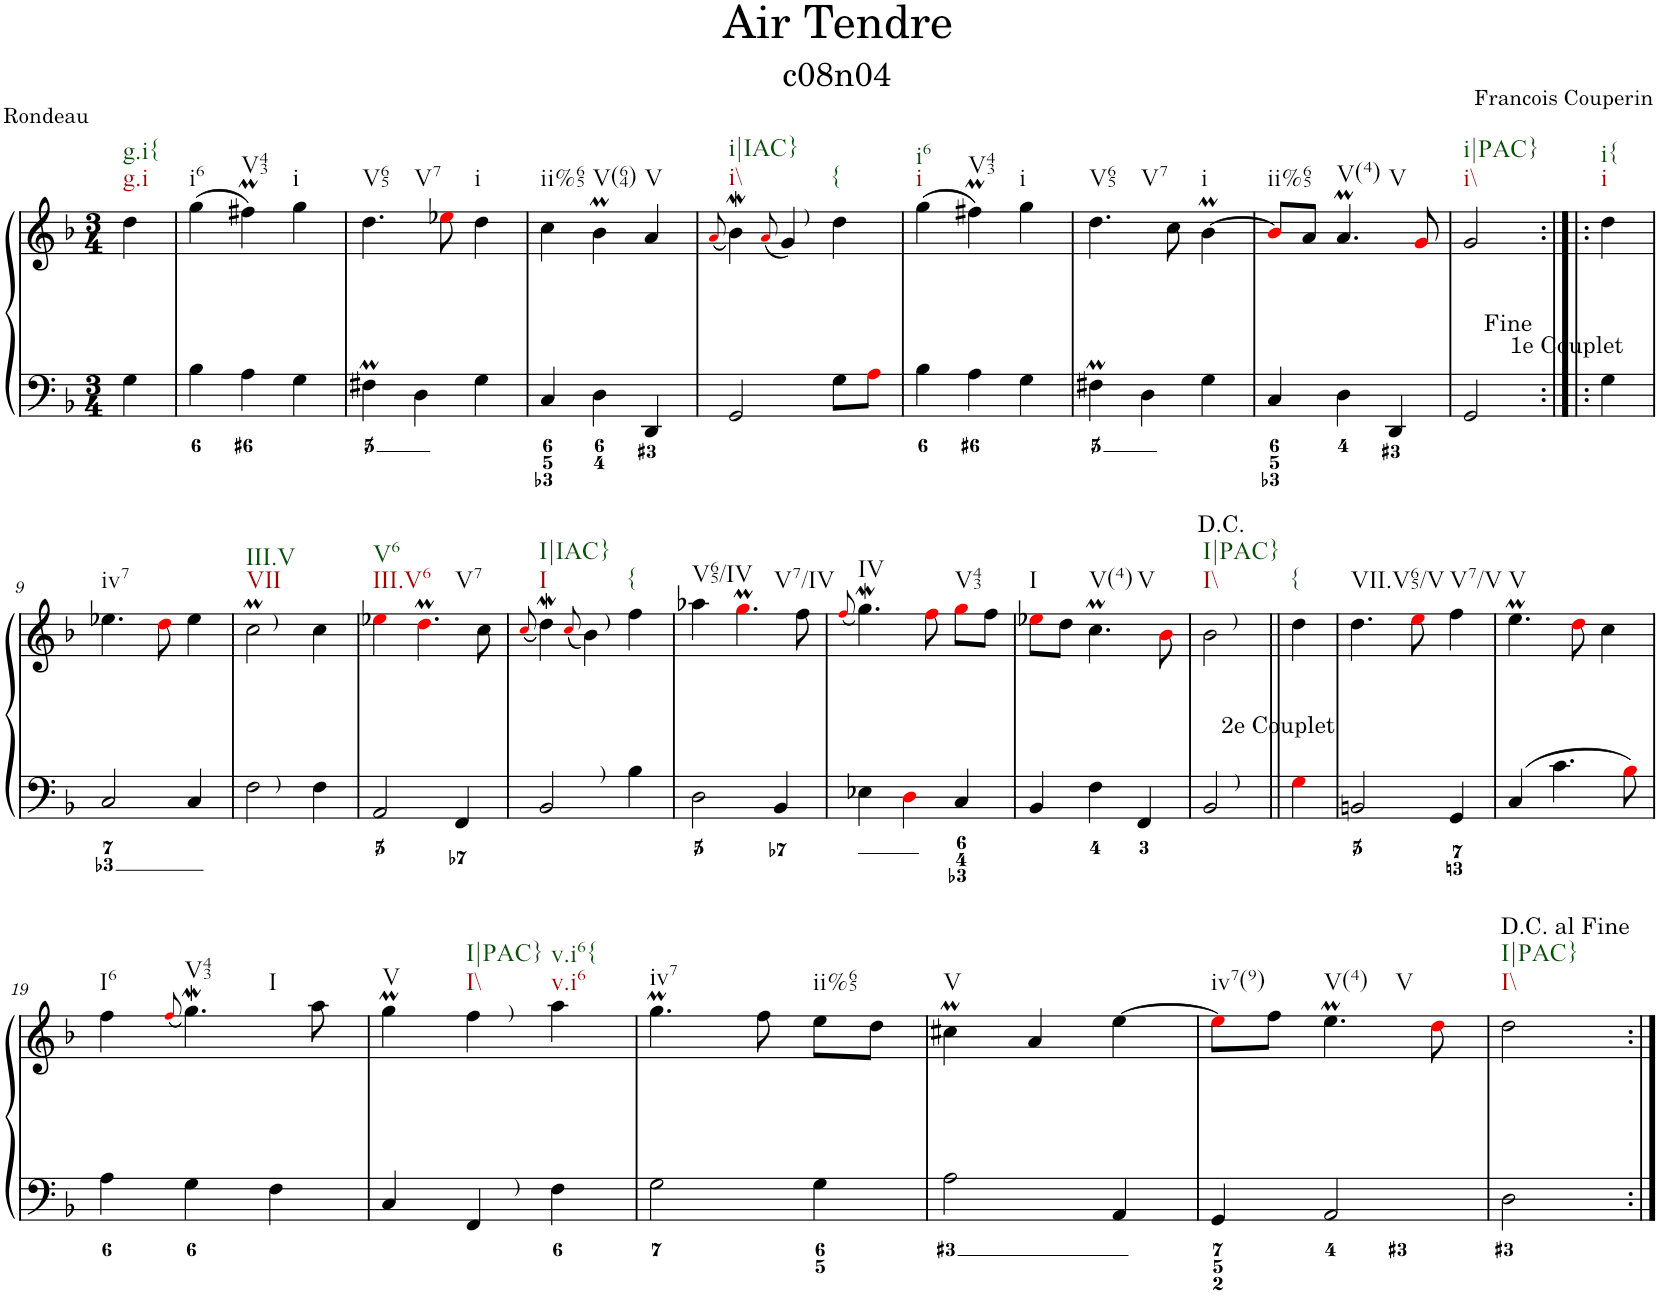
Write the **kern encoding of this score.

**kern	**kern
*part1	*part1
*staff2	*staff1
*I"Piano	*
*I'Pno.	*
*clefF4	*clefG2
*k[b-]	*k[b-]
*M3/4	*M3/4
=	=
!	!LO:TX:a:t=Rondeau
!	!LO:TX:b:t=g.i
!	!LO:TX:b:t=g.i{
4G\	4dd\
=1	=1
!	!LO:TX:b:t=i6
4B-\	(4gg\
!	!LO:TX:b:t=V43
4A\	4ff#Xm\)
!	!LO:TX:b:t=i
4G\	4gg\
=2	=2
!	!LO:TX:b:t=V65
!	!LO:TX:b:t=V7
4F#Xm\	4.dd\
4D\	.
.	8ee-Xi\
!	!LO:TX:b:t=i
4G\	4dd\
=3	=3
!	!LO:TX:b:t=ii%65
4C/	4cc\
!	!LO:TX:b:t=V(64)
4D\	4b-M\
!	!LO:TX:b:t=V
4DD/	4a/
=4	=4
.	(8qai/
!	!LO:TX:b:t=i\\
!	!LO:TX:b:t=i|IAC}
2GG/	4b-w\)
.	(8qai/
!	!LO:TX:a:t=)
.	4g/)
!	!LO:TX:b:t={
8G\L	4dd\
8Ai\J	.
=5	=5
!	!LO:TX:b:t=i
!	!LO:TX:b:t=i6
4B-\	(4gg\
!	!LO:TX:b:t=V43
4A\	4ff#Xm\)
!	!LO:TX:b:t=i
4G\	4gg\
=6	=6
!	!LO:TX:b:t=V65
!	!LO:TX:b:t=V7
4F#Xm\	4.dd\
4D\	.
.	8cc\
!	!LO:TX:b:t=i
4G\	[4b-M\
=7	=7
!	!LO:TX:b:t=ii%65
4C/	8b-i/L]
.	8a/J
!	!LO:TX:b:t=V(4)
!	!LO:TX:b:t=V
4D\	4.am/
4DD/	.
.	8gi/
=8	=8
!	!LO:TX:b:t=i\\
!	!LO:TX:b:t=i|PAC}
2GG/	2g/
=8X1:|!|:	=8X1:|!|:
!	!LO:TX:b:t=i
!	!LO:TX:b:t=i{
4G\	4dd\
!!LO:LB:g=z
=9	=9
!	!LO:TX:b:t=iv7
2C/	4.ee-X\
.	8ddi\
4C/	4ee-\
=10	=10
!	!LO:TX:a:t=)
!	!LO:TX:b:t=VII
!	!LO:TX:b:t=III.V
!LO:TX:a:t=)	!
2F\	2ccM\
4F\	4cc\
=11	=11
!	!LO:TX:b:t=III.V6
!	!LO:TX:b:t=V6
2AA/	4ee-Xi\
!	!LO:TX:b:t=V7
.	4.ddMi\
4FF/	.
.	8cc\
=12	=12
.	(8qcci/
!	!LO:TX:b:t=I
!	!LO:TX:b:t=I|IAC}
!LO:TX:a:t=)	!
2BB-/	4ddW\)
.	(8qcci/
!	!LO:TX:a:t=)
.	4b-\)
!	!LO:TX:b:t={
4B-\	4ff\
=13	=13
!	!LO:TX:b:t=V65/IV
2D\	4aa-X\
!	!LO:TX:b:t=V7/IV
.	4.ggMi\
4BB-/	.
.	8ff\
=14	=14
.	(8qffi/
!	!LO:TX:b:t=IV
4E-X\	4.ggW\)
4Di\	.
.	8ffi\
!	!LO:TX:b:t=V43
4C/	8ggi\L
.	8ff\J
=15	=15
!	!LO:TX:b:t=I
4BB-/	8ee-Xi\L
.	8dd\J
!	!LO:TX:b:t=V(4)
!	!LO:TX:b:t=V
4F\	4.ccM\
4FF/	.
.	8b-i\
=16	=16
!	!LO:TX:a:t=)
!	!LO:TX:b:t=I\\
!	!LO:TX:b:t=I|PAC}
!LO:TX:a:t=)	!
2BB-/	2b-\
=16X2||	=16X2||
!	!LO:TX:b:t={
4Gi\	4dd\
=17	=17
!	!LO:TX:b:t=VII.V65/V
2BBn/	4.dd\
.	8eei\
!	!LO:TX:b:t=V7/V
4GG/	4ff\
=18	=18
!	!LO:TX:b:t=V
4C/	4.eem\
4.c\	.
.	8ddi\
.	4cc\
8B-i\	.
!!LO:LB:g=z
=19	=19
!	!LO:TX:b:t=I6
4A\	4ff\
.	(8qffi/
!	!LO:TX:b:t=V43
!	!LO:TX:b:t=I
4G\	4.ggW\)
4F\	.
.	8aa\
=20	=20
!	!LO:TX:b:t=V
4C/	4ggM\
!	!LO:TX:a:t=)
!	!LO:TX:b:t=I\\
!	!LO:TX:b:t=I|PAC}
!LO:TX:a:t=)	!
4FF/	4ff\
!	!LO:TX:b:t=v.i6
!	!LO:TX:b:t=v.i6{
4F\	4aa\
=21	=21
!	!LO:TX:b:t=iv7
2G\	4.ggM\
.	8ff\
!	!LO:TX:b:t=ii%65
4G\	8ee\L
.	8dd\J
=22	=22
!	!LO:TX:b:t=V
2A\	4cc#Xm\
.	4a/
4AA/	[4ee\
=23	=23
!	!LO:TX:b:t=iv7(9)
4GG/	8eei\L]
.	8ff\J
!	!LO:TX:b:t=V(4)
!	!LO:TX:b:t=V
2AA/	4.eem\
.	8ddi\
=24	=24
!	!LO:TX:b:t=I\\
!	!LO:TX:b:t=I|PAC}
2D\	2dd\
=:|!	=:|!
*-	*-
